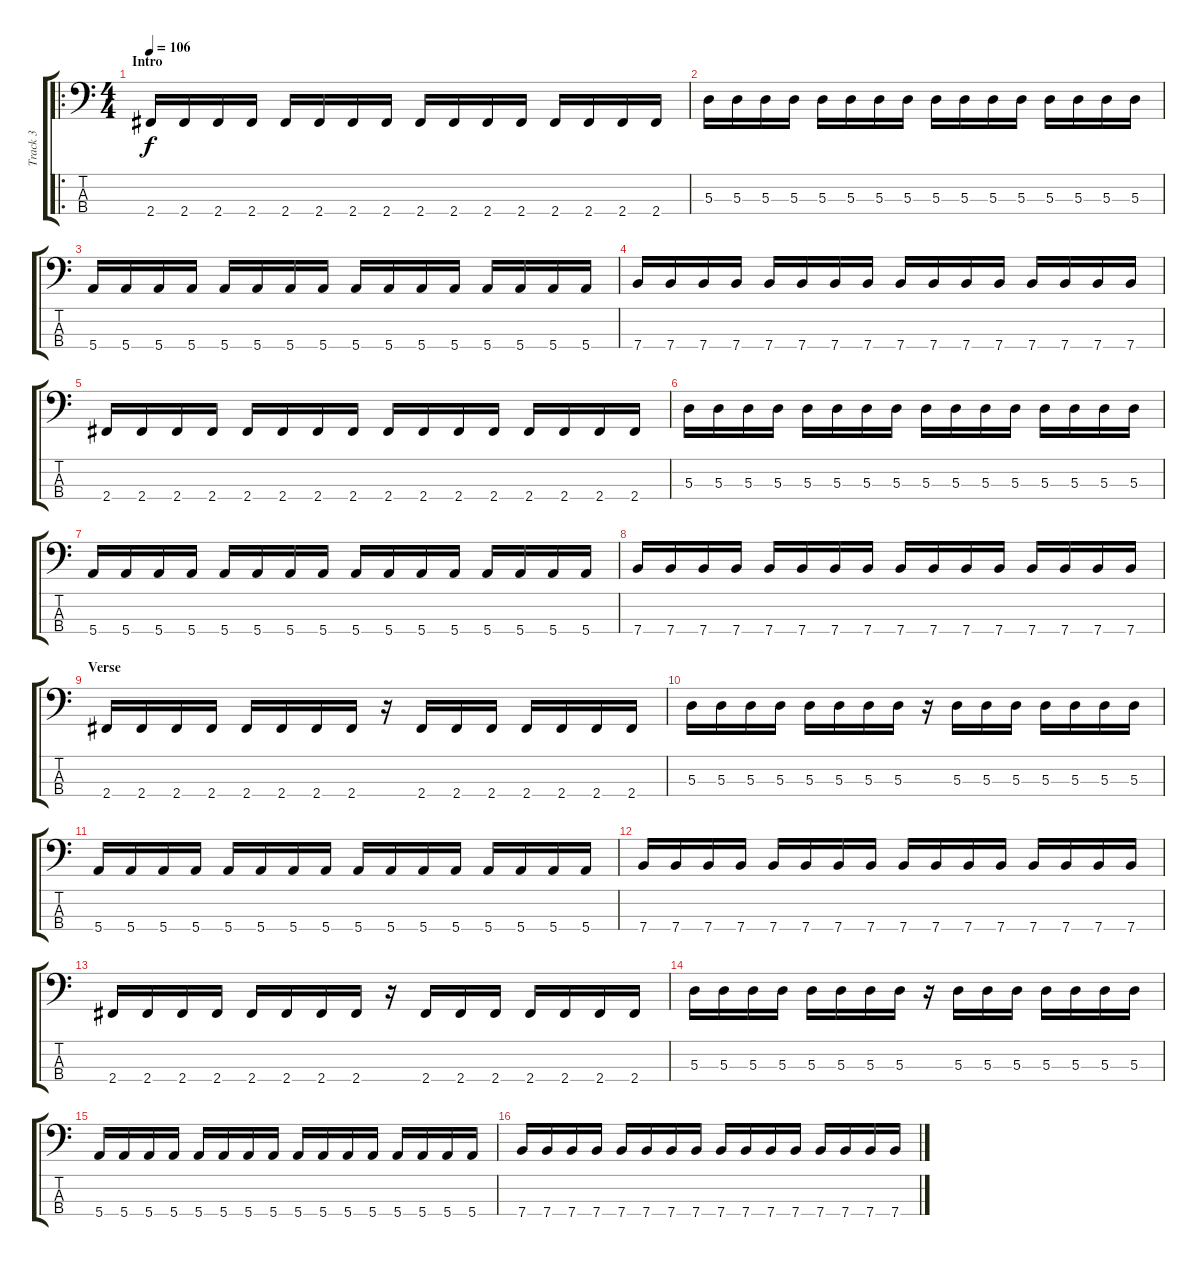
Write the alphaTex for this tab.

\track ("Track 3" "Track 3") {instrument electricbasspick}
\staff {score tabs}
\tuning (G2 D2 A1 E1) {hide}
\ro
\ts (4 4)
\section ("" "Intro")
\tempo 106
\clef f4
\ks c
2.4.16{dy f instrument electricbasspick} 2.4.16 2.4.16 2.4.16 2.4.16 2.4.16 2.4.16 2.4.16 2.4.16 2.4.16 2.4.16 2.4.16 2.4.16 2.4.16 2.4.16 2.4.16 |
5.3.16 5.3.16 5.3.16 5.3.16 5.3.16 5.3.16 5.3.16 5.3.16 5.3.16 5.3.16 5.3.16 5.3.16 5.3.16 5.3.16 5.3.16 5.3.16 |
5.4.16 5.4.16 5.4.16 5.4.16 5.4.16 5.4.16 5.4.16 5.4.16 5.4.16 5.4.16 5.4.16 5.4.16 5.4.16 5.4.16 5.4.16 5.4.16 |
7.4.16 7.4.16 7.4.16 7.4.16 7.4.16 7.4.16 7.4.16 7.4.16 7.4.16 7.4.16 7.4.16 7.4.16 7.4.16 7.4.16 7.4.16 7.4.16 |
2.4.16 2.4.16 2.4.16 2.4.16 2.4.16 2.4.16 2.4.16 2.4.16 2.4.16 2.4.16 2.4.16 2.4.16 2.4.16 2.4.16 2.4.16 2.4.16 |
5.3.16 5.3.16 5.3.16 5.3.16 5.3.16 5.3.16 5.3.16 5.3.16 5.3.16 5.3.16 5.3.16 5.3.16 5.3.16 5.3.16 5.3.16 5.3.16 |
5.4.16 5.4.16 5.4.16 5.4.16 5.4.16 5.4.16 5.4.16 5.4.16 5.4.16 5.4.16 5.4.16 5.4.16 5.4.16 5.4.16 5.4.16 5.4.16 |
7.4.16 7.4.16 7.4.16 7.4.16 7.4.16 7.4.16 7.4.16 7.4.16 7.4.16 7.4.16 7.4.16 7.4.16 7.4.16 7.4.16 7.4.16 7.4.16 |
\section ("" "Verse")
2.4.16 2.4.16 2.4.16 2.4.16 2.4.16 2.4.16 2.4.16 2.4.16 r.16 2.4.16 2.4.16 2.4.16 2.4.16 2.4.16 2.4.16 2.4.16 |
5.3.16 5.3.16 5.3.16 5.3.16 5.3.16 5.3.16 5.3.16 5.3.16 r.16 5.3.16 5.3.16 5.3.16 5.3.16 5.3.16 5.3.16 5.3.16 |
5.4.16 5.4.16 5.4.16 5.4.16 5.4.16 5.4.16 5.4.16 5.4.16 5.4.16 5.4.16 5.4.16 5.4.16 5.4.16 5.4.16 5.4.16 5.4.16 |
7.4.16 7.4.16 7.4.16 7.4.16 7.4.16 7.4.16 7.4.16 7.4.16 7.4.16 7.4.16 7.4.16 7.4.16 7.4.16 7.4.16 7.4.16 7.4.16 |
2.4.16 2.4.16 2.4.16 2.4.16 2.4.16 2.4.16 2.4.16 2.4.16 r.16 2.4.16 2.4.16 2.4.16 2.4.16 2.4.16 2.4.16 2.4.16 |
5.3.16 5.3.16 5.3.16 5.3.16 5.3.16 5.3.16 5.3.16 5.3.16 r.16 5.3.16 5.3.16 5.3.16 5.3.16 5.3.16 5.3.16 5.3.16 |
5.4.16 5.4.16 5.4.16 5.4.16 5.4.16 5.4.16 5.4.16 5.4.16 5.4.16 5.4.16 5.4.16 5.4.16 5.4.16 5.4.16 5.4.16 5.4.16 |
7.4.16 7.4.16 7.4.16 7.4.16 7.4.16 7.4.16 7.4.16 7.4.16 7.4.16 7.4.16 7.4.16 7.4.16 7.4.16 7.4.16 7.4.16 7.4.16
